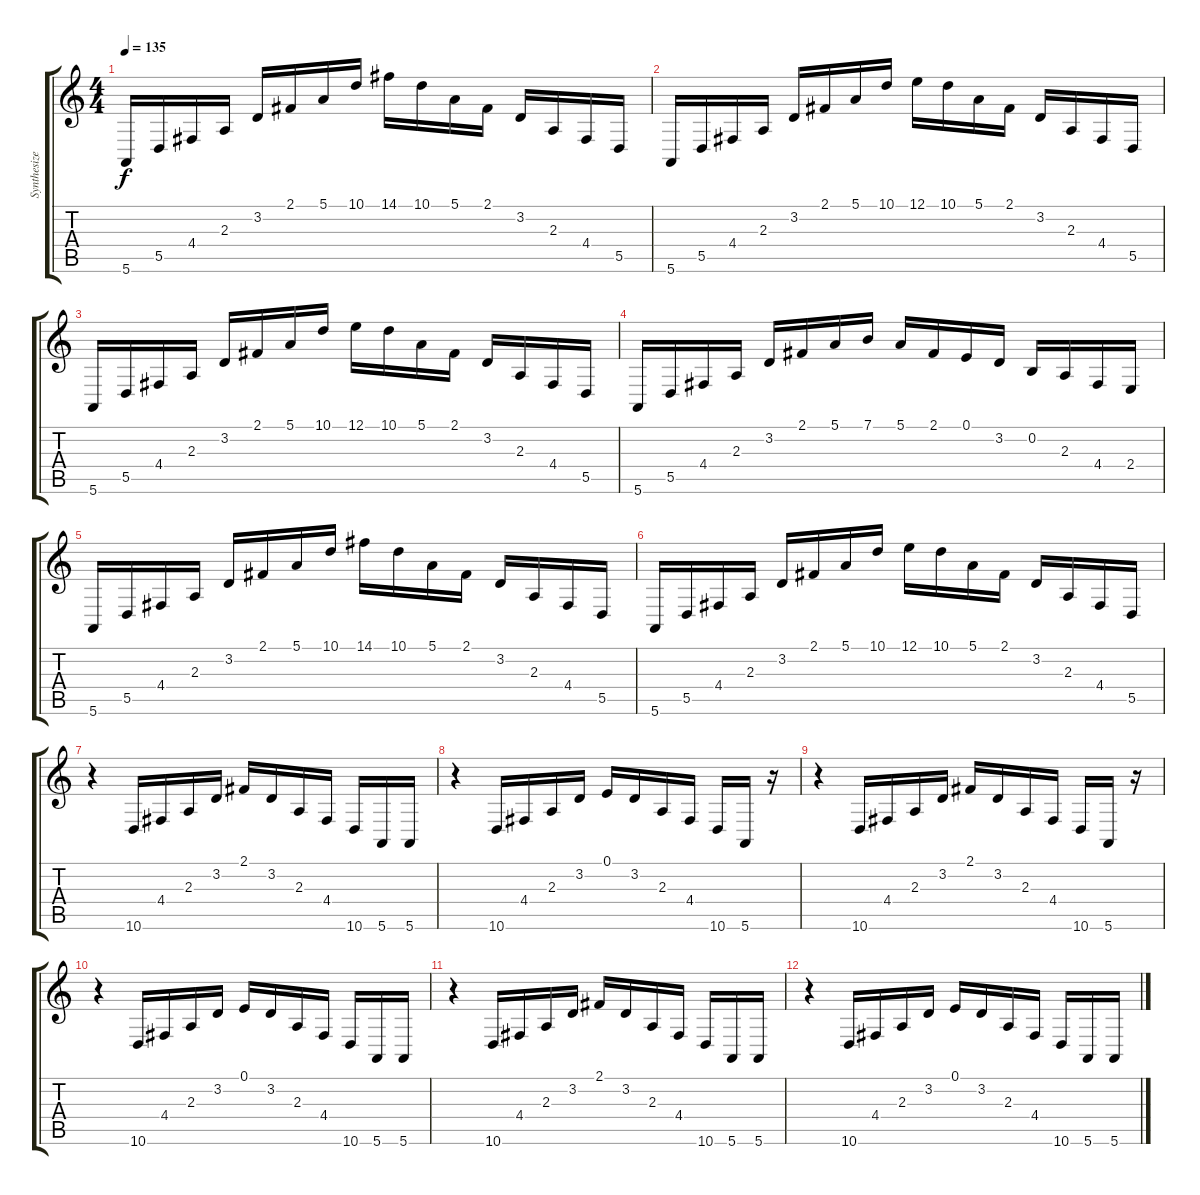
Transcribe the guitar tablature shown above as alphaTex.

\track ("Synthesizer 3" "Synthesize") {instrument lead2sawtooth}
\staff {score tabs}
\tuning (E4 B3 G3 D3 A2 E2) {hide}
\ts (4 4)
\tempo 135
\clef g2
\ks c
5.6.16{dy f} 5.5.16 4.4.16 2.3.16 3.2.16 2.1.16 5.1.16 10.1.16 14.1.16 10.1.16 5.1.16 2.1.16 3.2.16 2.3.16 4.4.16 5.5.16 |
5.6.16 5.5.16 4.4.16 2.3.16 3.2.16 2.1.16 5.1.16 10.1.16 12.1.16 10.1.16 5.1.16 2.1.16 3.2.16 2.3.16 4.4.16 5.5.16 |
5.6.16 5.5.16 4.4.16 2.3.16 3.2.16 2.1.16 5.1.16 10.1.16 12.1.16 10.1.16 5.1.16 2.1.16 3.2.16 2.3.16 4.4.16 5.5.16 |
5.6.16 5.5.16 4.4.16 2.3.16 3.2.16 2.1.16 5.1.16 7.1.16 5.1.16 2.1.16 0.1.16 3.2.16 0.2.16 2.3.16 4.4.16 2.4.16 |
5.6.16 5.5.16 4.4.16 2.3.16 3.2.16 2.1.16 5.1.16 10.1.16 14.1.16 10.1.16 5.1.16 2.1.16 3.2.16 2.3.16 4.4.16 5.5.16 |
5.6.16 5.5.16 4.4.16 2.3.16 3.2.16 2.1.16 5.1.16 10.1.16 12.1.16 10.1.16 5.1.16 2.1.16 3.2.16 2.3.16 4.4.16 5.5.16 |
r.4 10.6.16 4.4.16 2.3.16 3.2.16 2.1.16 3.2.16 2.3.16 4.4.16 10.6.16 5.6.16 5.6.16 |
r.4 10.6.16 4.4.16 2.3.16 3.2.16 0.1.16 3.2.16 2.3.16 4.4.16 10.6.16 5.6.16 r.16 |
r.4 10.6.16 4.4.16 2.3.16 3.2.16 2.1.16 3.2.16 2.3.16 4.4.16 10.6.16 5.6.16 r.16 |
r.4 10.6.16 4.4.16 2.3.16 3.2.16 0.1.16 3.2.16 2.3.16 4.4.16 10.6.16 5.6.16 5.6.16 |
r.4 10.6.16 4.4.16 2.3.16 3.2.16 2.1.16 3.2.16 2.3.16 4.4.16 10.6.16 5.6.16 5.6.16 |
r.4 10.6.16 4.4.16 2.3.16 3.2.16 0.1.16 3.2.16 2.3.16 4.4.16 10.6.16 5.6.16 5.6.16
